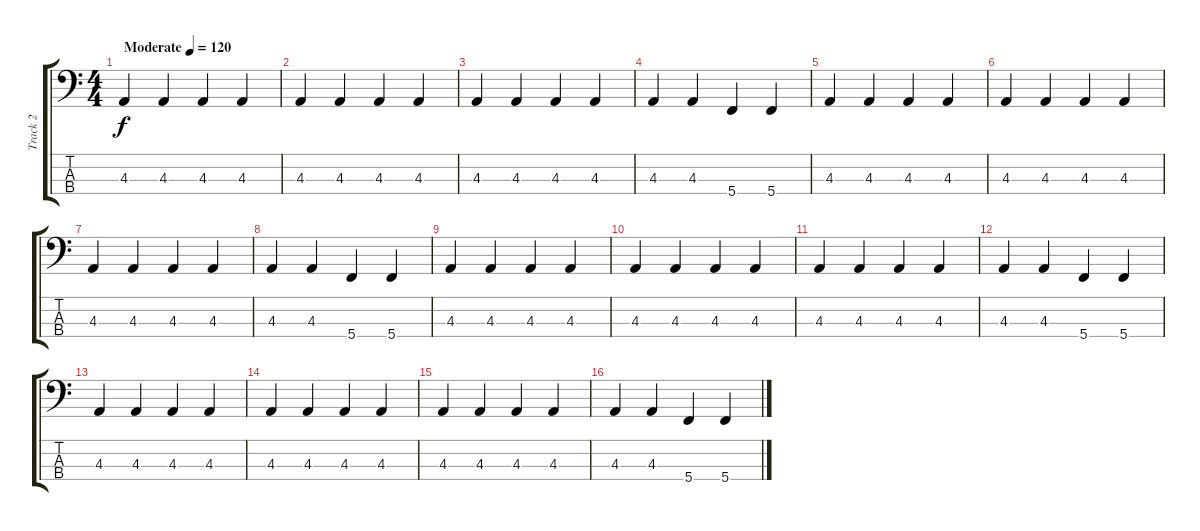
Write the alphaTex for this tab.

\track ("Track 2" "Track 2") {instrument electricbassfinger}
\staff {score tabs}
\tuning (Eb2 Bb1 F1 C1) {hide}
\ts (4 4)
\tempo (120 "Moderate")
\clef f4
\ks c
4.3.4{dy f instrument electricbassfinger} 4.3.4 4.3.4 4.3.4 |
4.3.4 4.3.4 4.3.4 4.3.4 |
4.3.4 4.3.4 4.3.4 4.3.4 |
4.3.4 4.3.4 5.4.4 5.4.4 |
4.3.4 4.3.4 4.3.4 4.3.4 |
4.3.4 4.3.4 4.3.4 4.3.4 |
4.3.4 4.3.4 4.3.4 4.3.4 |
4.3.4 4.3.4 5.4.4 5.4.4 |
4.3.4 4.3.4 4.3.4 4.3.4 |
4.3.4 4.3.4 4.3.4 4.3.4 |
4.3.4 4.3.4 4.3.4 4.3.4 |
4.3.4 4.3.4 5.4.4 5.4.4 |
4.3.4 4.3.4 4.3.4 4.3.4 |
4.3.4 4.3.4 4.3.4 4.3.4 |
4.3.4 4.3.4 4.3.4 4.3.4 |
4.3.4 4.3.4 5.4.4 5.4.4
